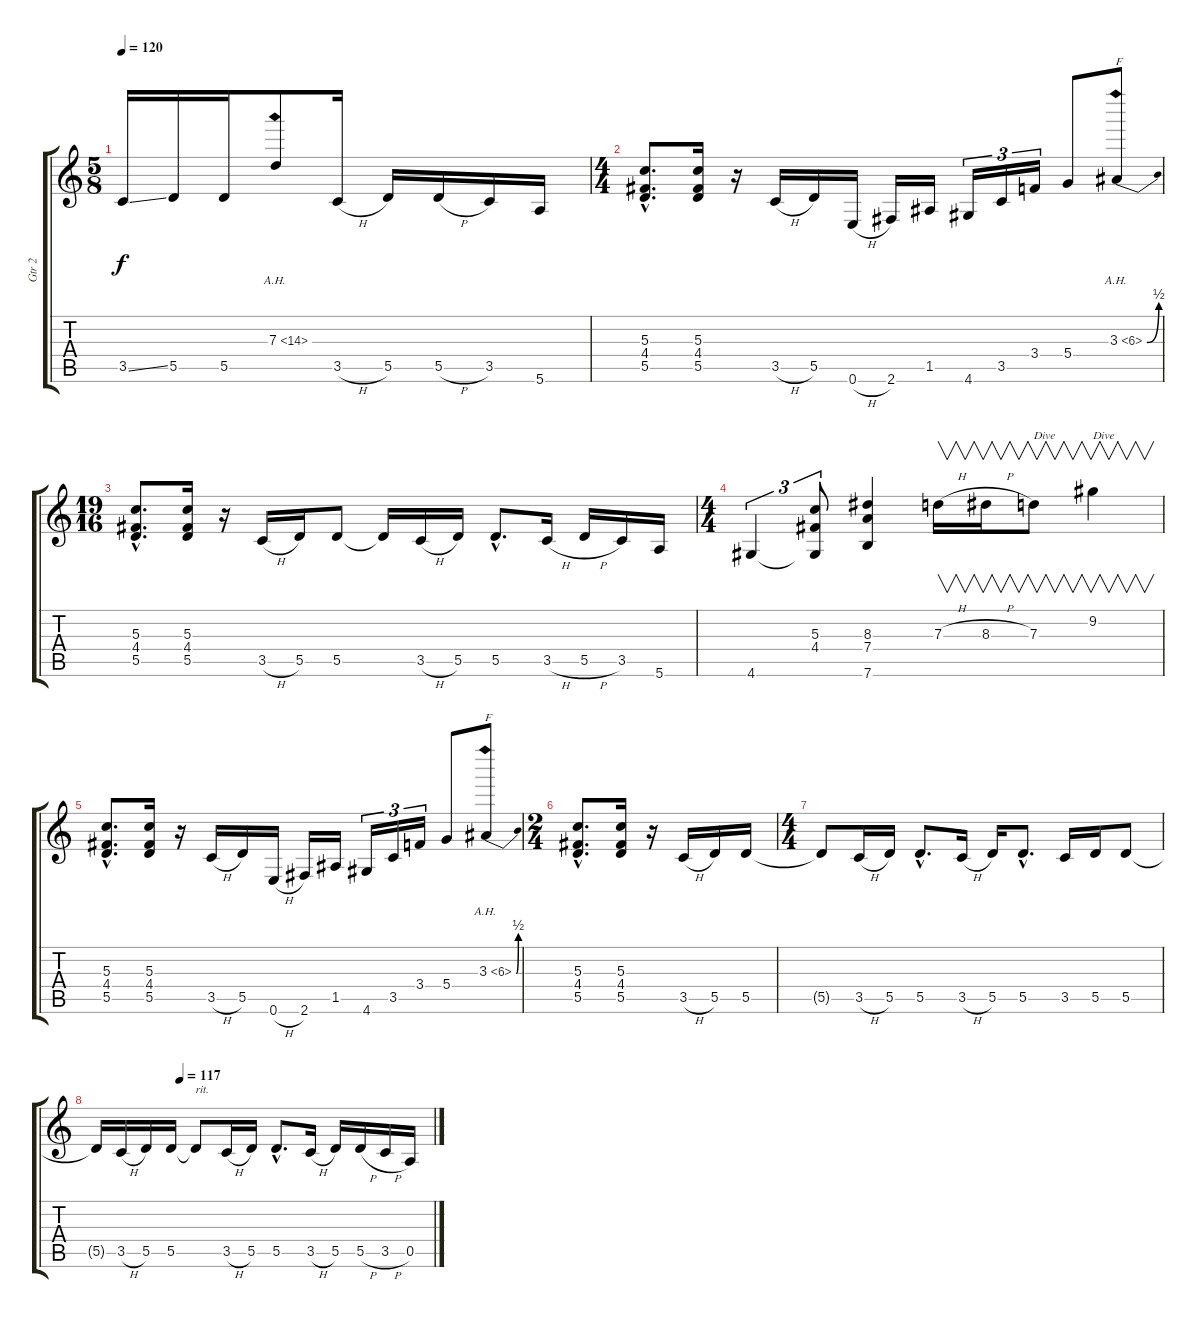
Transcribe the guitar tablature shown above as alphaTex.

\track ("Gtr 2" "Gtr 2") {instrument distortionguitar}
\staff {score tabs}
\tuning (E4 B3 G3 D3 A2 E2) {hide}
\ts (5 8)
\tempo 120
\clef g2
\ks c
3.5{ss}.16{dy f} 5.5.16 5.5.16 7.3{ah 7}.8 3.5{h}.16 5.5.16 5.5{h}.16 3.5.16 5.6.16 |
\ts (4 4)
(5.3{hac} 4.4{hac} 5.5{hac}).8{d} (5.3 4.4 5.5).16 r.16 3.5{h}.16 5.5.16 0.6{h}.16 2.6.16 1.5.16 4.6.16{tu (3 2)} 3.5.16{tu (3 2)} 3.4.16{tu (3 2)} 5.4.8 3.3{be (bend 0 0 60 2) ah 3}.8{txt "F"} |
\ts (19 16)
(5.3{hac} 4.4{hac} 5.5{hac}).8{d} (5.3 4.4 5.5).16 r.16 3.5{h}.16 5.5.16 5.5.8 5.5{t}.16 3.5{h}.16 5.5.16 5.5{hac}.8{d} 3.5{h}.16 5.5{h}.16 3.5.16 5.6.16 |
\ts (4 4)
4.6.4{tu (3 2)} (5.3 4.4 4.6{t}).8{tu (3 2)} (8.3 7.4 7.6).4 7.3{h}.16{v} 8.3{h}.16{v} 7.3.8{v txt "Dive"} 9.2.4{v txt "Dive"} |
(5.3{hac} 4.4{hac} 5.5{hac}).8{d} (5.3 4.4 5.5).16 r.16 3.5{h}.16 5.5.16 0.6{h}.16 2.6.16 1.5.16 4.6.16{tu (3 2)} 3.5.16{tu (3 2)} 3.4.16{tu (3 2)} 5.4.8 3.3{be (bend 0 0 60 2) ah 3}.8{txt "F"} |
\ts (2 4)
(5.3{hac} 4.4{hac} 5.5{hac}).8{d} (5.3 4.4 5.5).16 r.16 3.5{h}.16 5.5.16 5.5.16 |
\ts (4 4)
5.5{t}.8 3.5{h}.16 5.5.16 5.5{hac}.8{d} 3.5{h}.16 5.5.16 5.5{hac}.8{d} 3.5.16 5.5.16 5.5.8 |
\tempo (117 0.25)
5.5{t}.16 3.5{h}.16 5.5.16 5.5.16 5.5{t}.8{txt "rit."} 3.5{h}.16 5.5.16 5.5{hac}.8{d} 3.5{h}.16 5.5.16 5.5{h}.16 3.5{h}.16 0.5.16
